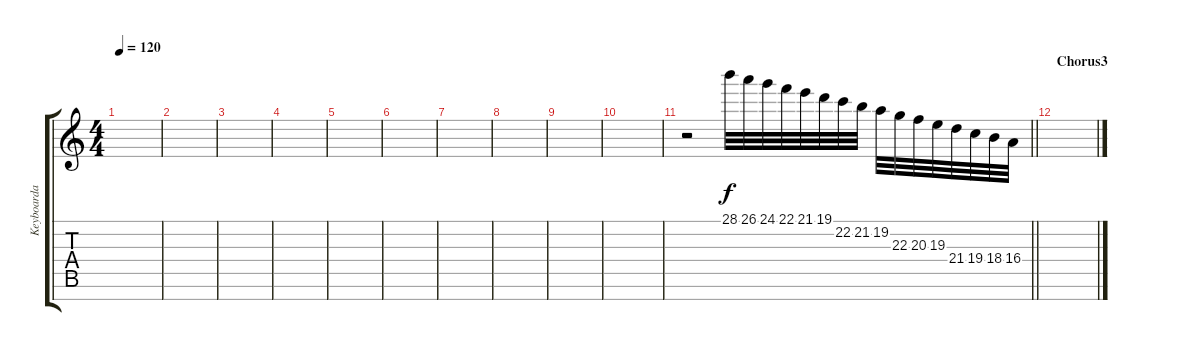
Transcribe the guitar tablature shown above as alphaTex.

\track ("Keyboarda" "Keyboarda") {instrument acousticgrandpiano}
\staff {score tabs}
\tuning (G4 D4 A3 F3 C3 G2 D2) {hide}
\ts (4 4)
\tempo 120
\clef g2
\ks c
|
|
|
|
|
|
|
|
|
|
\barLineRight lightlight
r.2 28.1.32 26.1.32 24.1.32 22.1.32 21.1.32 19.1.32 22.2.32 21.2.32 19.2.32 22.3.32 20.3.32 19.3.32 21.4.32 19.4.32 18.4.32 16.4.32 |
\section ("" "Chorus3")
